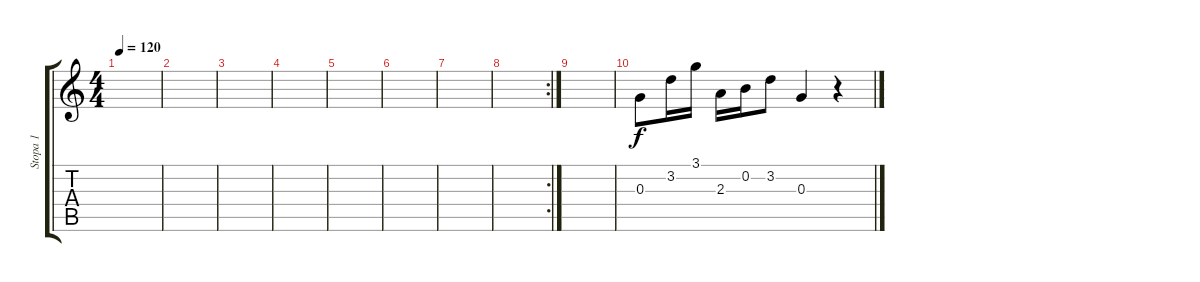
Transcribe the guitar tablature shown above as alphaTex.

\track ("Stopa 1" "Stopa 1") {instrument acousticguitarsteel}
\staff {score tabs}
\tuning (E4 B3 G3 D3 A2 E2) {hide}
\ts (4 4)
\tempo 120
\clef g2
\ks c
|
|
|
|
|
|
|
\rc 2
|
|
0.3.8 3.2.16 3.1.16 2.3.16 0.2.16 3.2.8 0.3.4 r.4
